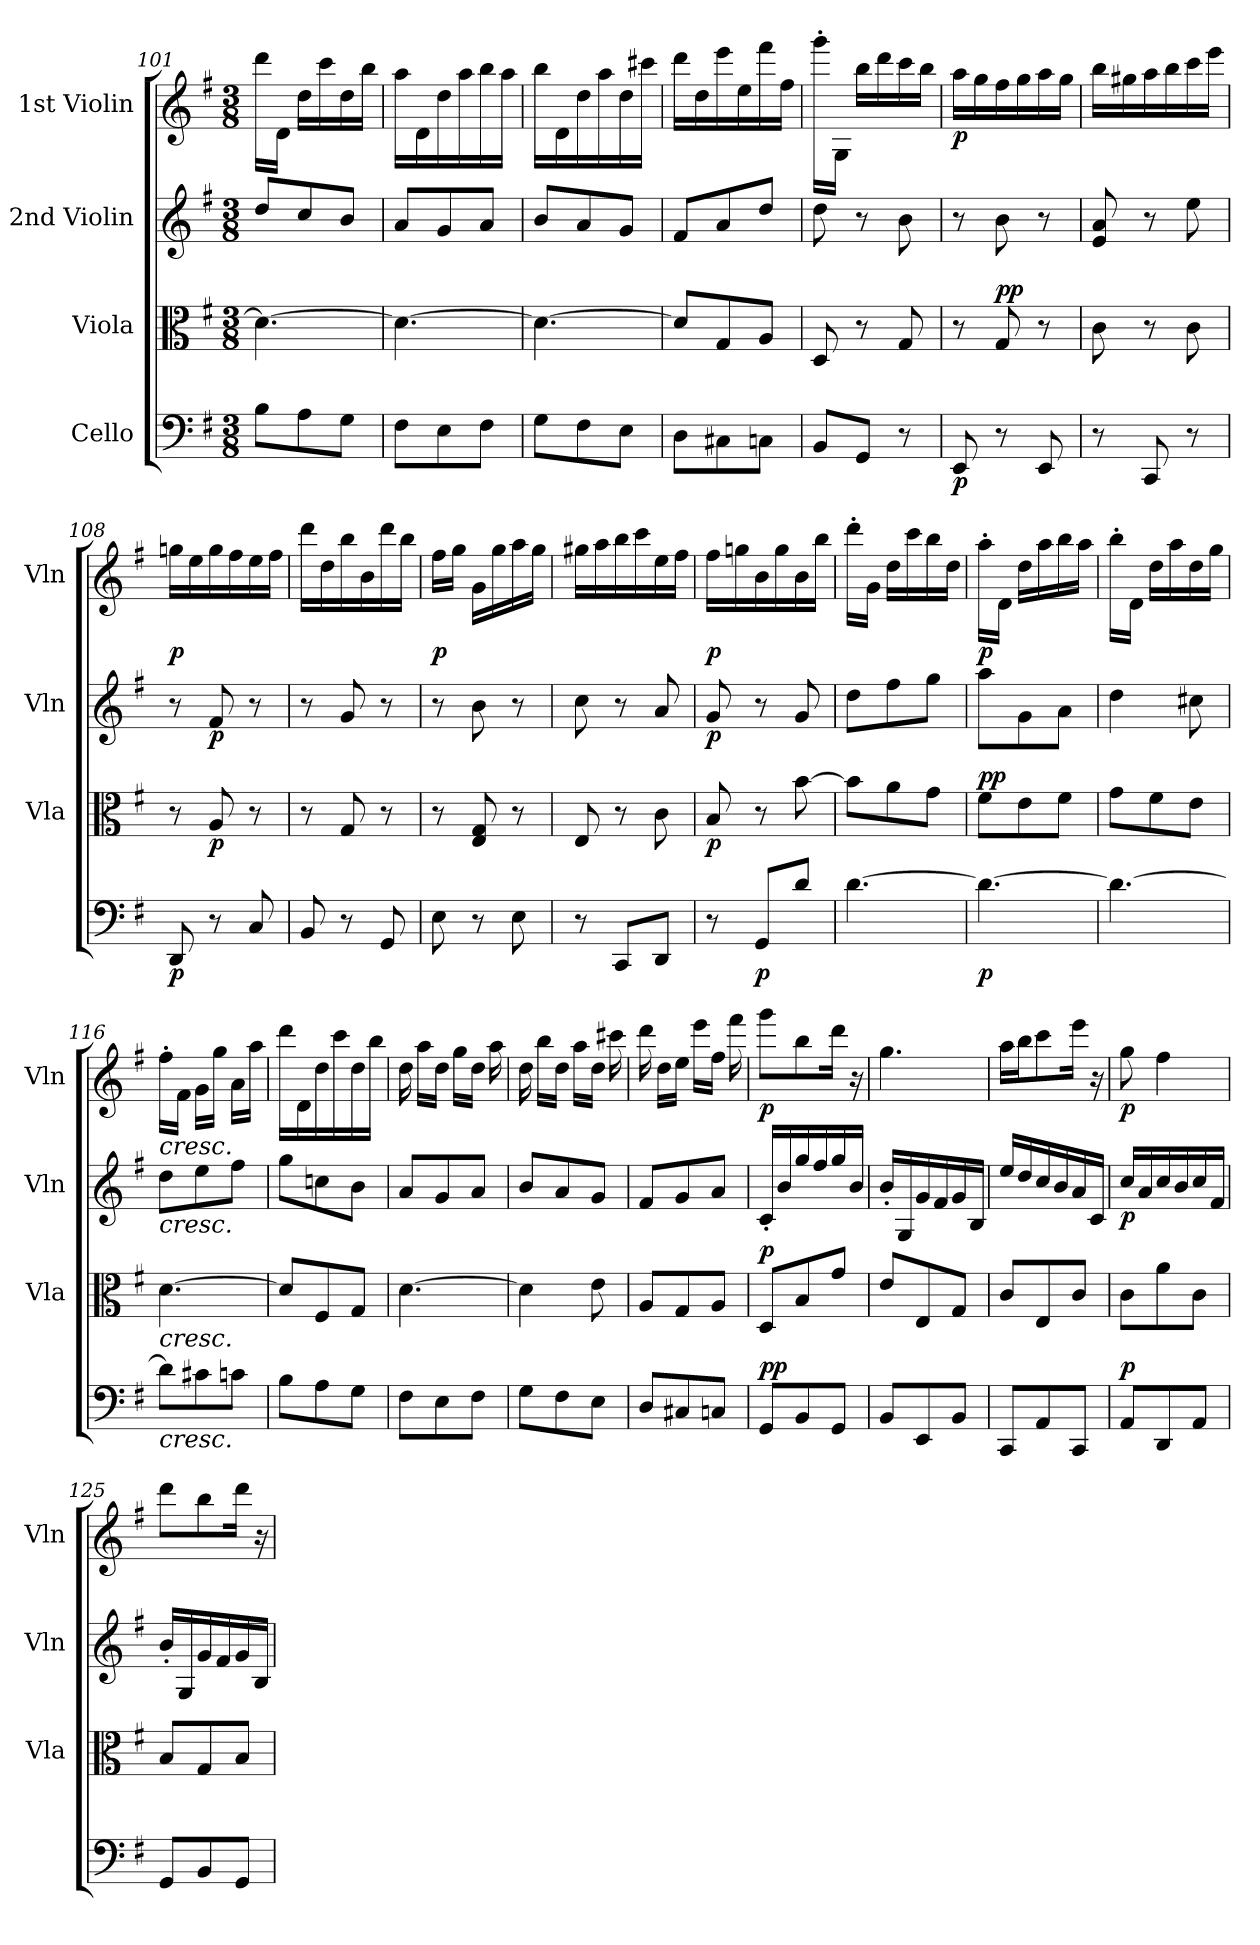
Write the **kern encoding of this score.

**kern	**dynam	**kern	**dynam	**kern	**dynam	**kern	**dynam
*part4	*part4	*part3	*part3	*part2	*part2	*part1	*part1
*staff4	*staff4	*staff3	*staff3	*staff2	*staff2	*staff1	*staff1
*I"Cello	*	*I"Viola	*	*I"2nd Violin	*	*I"1st Violin	*
*	*	*I'Vla	*	*I'Vln	*	*I'Vln	*
!!LO:LB:g=z
*clefF4	*	*clefC3	*	*clefG2	*	*clefG2	*
*k[f#]	*	*k[f#]	*	*k[f#]	*	*k[f#]	*
*G:	*	*G:	*	*G:	*	*G:	*
*M3/8	*	*M3/8	*	*M3/8	*	*M3/8	*
=101	=101	=101	=101	=101	=101	=101	=101
8B\L	.	4.d\_	.	8dd/L	.	16ddd\LL	.
.	.	.	.	.	.	16d\JJ	.
8A\	.	.	.	8cc/	.	16dd\LL	.
.	.	.	.	.	.	16ccc\	.
8G\J	.	.	.	8b/J	.	16dd\	.
.	.	.	.	.	.	16bb\JJ	.
!!LO:LB:g=z
=102	=102	=102	=102	=102	=102	=102	=102
8F#\L	.	4.d\_	.	8a/L	.	16aa\LL	.
.	.	.	.	.	.	16d\	.
8E\	.	.	.	8g/	.	16dd\	.
.	.	.	.	.	.	16aa\	.
8F#\J	.	.	.	8a/J	.	16bb\	.
.	.	.	.	.	.	16aa\JJ	.
=103	=103	=103	=103	=103	=103	=103	=103
8G\L	.	4.d\_	.	8b/L	.	16bb\LL	.
.	.	.	.	.	.	16d\	.
8F#\	.	.	.	8a/	.	16dd\	.
.	.	.	.	.	.	16aa\	.
8E\J	.	.	.	8g/J	.	16dd\	.
.	.	.	.	.	.	16ccc#X\JJ	.
=104	=104	=104	=104	=104	=104	=104	=104
8D\L	.	8d/L]	.	8f#/L	.	16ddd\LL	.
.	.	.	.	.	.	16dd\	.
8C#X\	.	8G/	.	8a/	.	16eee\	.
.	.	.	.	.	.	16ee\	.
8Cn\J	.	8A/J	.	8dd/J	.	16fff#\	.
.	.	.	.	.	.	16ff#\JJ	.
=105	=105	=105	=105	=105	=105	=105	=105
8BB/L	.	8D/	.	8dd\	.	16ggg'\LL	.
.	.	.	.	.	.	16G\JJ	.
8GG/J	.	8r	.	8r	.	16bb\LL	.
.	.	.	.	.	.	16ddd\	.
8r	.	8G/	.	8b\	.	16ccc\	.
.	.	.	.	.	.	16bb\JJ	.
=106	=106	=106	=106	=106	=106	=106	=106
!	!LO:DY:b	!	!	!	!	!	!LO:DY:b
8EE/	p	8r	.	8r	.	16aa\LL	p
.	.	.	.	.	.	16gg\	.
!	!	!	!LO:DY:a	!	!	!	!
!	!	!	!LO:DY:n=1:b	!	!	!	!
8r	.	8G/	p p	8b\	.	16ff#\	.
.	.	.	.	.	.	16gg\	.
8EE/	.	8r	.	8r	.	16aa\	.
.	.	.	.	.	.	16gg\JJ	.
=107	=107	=107	=107	=107	=107	=107	=107
8r	.	8c\	.	8e/ 8a/	.	16bb\LL	.
.	.	.	.	.	.	16gg#X\	.
8CC/	.	8r	.	8r	.	16aa\	.
.	.	.	.	.	.	16bb\	.
8r	.	8c\	.	8ee\	.	16ccc\	.
.	.	.	.	.	.	16eee\JJ	.
!!LO:PB:g=z
=108	=108	=108	=108	=108	=108	=108	=108
!	!LO:DY:b	!	!	!	!	!	!LO:DY:b
8DD/	p	8r	.	8r	.	16ggn\LL	p
.	.	.	.	.	.	16ee\	.
!	!	!	!LO:DY:b	!	!LO:DY:b	!	!
8r	.	8A/	p	8f#/	p	16gg\	.
.	.	.	.	.	.	16ff#\	.
8C/	.	8r	.	8r	.	16ee\	.
.	.	.	.	.	.	16ff#\JJ	.
=109	=109	=109	=109	=109	=109	=109	=109
8BB/	.	8r	.	8r	.	16ddd\LL	.
.	.	.	.	.	.	16dd\	.
8r	.	8G/	.	8g/	.	16bb\	.
.	.	.	.	.	.	16b\	.
8GG/	.	8r	.	8r	.	16ddd\	.
.	.	.	.	.	.	16bb\JJ	.
!!LO:LB:g=z
=110	=110	=110	=110	=110	=110	=110	=110
!	!	!	!	!	!	!	!LO:DY:b
8E\	.	8r	.	8r	.	16ff#\LL	p
.	.	.	.	.	.	16gg\JJ	.
8r	.	8E/ 8G/	.	8b\	.	16g\LL	.
.	.	.	.	.	.	16gg\	.
8E\	.	8r	.	8r	.	16aa\	.
.	.	.	.	.	.	16gg\JJ	.
=111	=111	=111	=111	=111	=111	=111	=111
8r	.	8E/	.	8cc\	.	16gg#X\LL	.
.	.	.	.	.	.	16aa\	.
8CC/L	.	8r	.	8r	.	16bb\	.
.	.	.	.	.	.	16ccc\	.
8DD/J	.	8c\	.	8a/	.	16ee\	.
.	.	.	.	.	.	16ff#\JJ	.
=112	=112	=112	=112	=112	=112	=112	=112
!	!	!	!LO:DY:b	!	!LO:DY:b	!	!LO:DY:b
8r	.	8B/	p	8g/	p	16ff#\LL	p
.	.	.	.	.	.	16ggn\	.
!	!LO:DY:b	!	!	!	!	!	!
8GG/L	p	8r	.	8r	.	16b\	.
.	.	.	.	.	.	16gg\	.
8d/J	.	[8b\	.	8g/	.	16b\	.
.	.	.	.	.	.	16bb\JJ	.
=113	=113	=113	=113	=113	=113	=113	=113
[4.d\	.	8b\L]	.	8dd\L	.	16ddd'\LL	.
.	.	.	.	.	.	16g\JJ	.
.	.	8a\	.	8ff#\	.	16dd\LL	.
.	.	.	.	.	.	16ccc\	.
.	.	8g\J	.	8gg\J	.	16bb\	.
.	.	.	.	.	.	16dd\JJ	.
=114	=114	=114	=114	=114	=114	=114	=114
!	!LO:DY:b	!	!LO:DY:b	!	!	!	!
!	!	!	!LO:DY:n=1:a	!	!	!	!LO:DY:b
4.d\_	p	8f#\L	p p	8aa\L	.	16aa'\LL	p
.	.	.	.	.	.	16d\JJ	.
.	.	8e\	.	8g\	.	16dd\LL	.
.	.	.	.	.	.	16aa\	.
.	.	8f#\J	.	8a\J	.	16bb\	.
.	.	.	.	.	.	16aa\JJ	.
=115	=115	=115	=115	=115	=115	=115	=115
4.d\_	.	8g\L	.	4dd\	.	16bb'\LL	.
.	.	.	.	.	.	16d\JJ	.
.	.	8f#\	.	.	.	16dd\LL	.
.	.	.	.	.	.	16aa\	.
.	.	8e\J	.	8cc#X\	.	16dd\	.
.	.	.	.	.	.	16gg\JJ	.
!!LO:LB:g=z
=116	=116	=116	=116	=116	=116	=116	=116
!	!	!	!	!	!	!LO:TX:b:i:t=cresc.	!
!	!	!	!	!LO:TX:b:i:t=cresc.	!	!	!
!	!	!LO:TX:b:i:t=cresc.	!	!	!	!	!
!LO:TX:b:i:t=cresc.	!	!	!	!	!	!	!
8d\L]	.	[4.d\	.	8dd\L	.	16ff#'\LL	.
.	.	.	.	.	.	16f#\JJ	.
8c#X\	.	.	.	8ee\	.	16g\LL	.
.	.	.	.	.	.	16gg\JJ	.
8cn\J	.	.	.	8ff#\J	.	16a\LL	.
.	.	.	.	.	.	16aa\JJ	.
=117	=117	=117	=117	=117	=117	=117	=117
8B\L	.	8d/L]	.	8gg\L	.	16ddd\LL	.
.	.	.	.	.	.	16d\	.
8A\	.	8F#/	.	8ccn\	.	16dd\	.
.	.	.	.	.	.	16ccc\	.
8G\J	.	8G/J	.	8b\J	.	16dd\	.
.	.	.	.	.	.	16bb\JJ	.
!!LO:PB:g=z
=118	=118	=118	=118	=118	=118	=118	=118
8F#\L	.	[4.d\	.	8a/L	.	16dd\	.
.	.	.	.	.	.	16aa\LL	.
8E\	.	.	.	8g/	.	16dd\JJ	.
.	.	.	.	.	.	16gg\LL	.
8F#\J	.	.	.	8a/J	.	16dd\JJ	.
.	.	.	.	.	.	16aa\	.
=119	=119	=119	=119	=119	=119	=119	=119
8G\L	.	4d\]	.	8b/L	.	16dd\	.
.	.	.	.	.	.	16bb\LL	.
8F#\	.	.	.	8a/	.	16dd\JJ	.
.	.	.	.	.	.	16aa\LL	.
8E\J	.	8e\	.	8g/J	.	16dd\JJ	.
.	.	.	.	.	.	16ccc#X\	.
=120	=120	=120	=120	=120	=120	=120	=120
8D/L	.	8A/L	.	8f#/L	.	16ddd\	.
.	.	.	.	.	.	16dd\LL	.
8C#X/	.	8G/	.	8g/	.	16ee\JJ	.
.	.	.	.	.	.	16eee\LL	.
8Cn/J	.	8A/J	.	8a/J	.	16ff#\JJ	.
.	.	.	.	.	.	16fff#\	.
=121	=121	=121	=121	=121	=121	=121	=121
!	!LO:DY:b	!	!	!	!	!	!
!	!LO:DY:n=1:a	!	!LO:DY:a	!	!	!	!LO:DY:b
8GG/L	p p	8D/L	p	16c'/LL	.	8ggg\L	p
.	.	.	.	16b/	.	.	.
8BB/	.	8B/	.	16gg/	.	8bb\	.
.	.	.	.	16ff#/	.	.	.
8GG/J	.	8g/J	.	16gg/	.	16ddd\Jk	.
.	.	.	.	16b/JJ	.	16r	.
=122	=122	=122	=122	=122	=122	=122	=122
8BB/L	.	8e/L	.	16b'/LL	.	4.gg\	.
.	.	.	.	16G/	.	.	.
8EE/	.	8E/	.	16g/	.	.	.
.	.	.	.	16f#/	.	.	.
8BB/J	.	8G/J	.	16g/	.	.	.
.	.	.	.	16B/JJ	.	.	.
=123	=123	=123	=123	=123	=123	=123	=123
8CC/L	.	8c/L	.	16ee/LL	.	16aa\LL	.
.	.	.	.	16dd/	.	16bb\J	.
8AA/	.	8E/	.	16cc/	.	8ccc\	.
.	.	.	.	16b/	.	.	.
8CC/J	.	8c/J	.	16a/	.	16eee\Jk	.
.	.	.	.	16c/JJ	.	16r	.
!!LO:LB:g=z
=124	=124	=124	=124	=124	=124	=124	=124
!	!LO:DY:a	!	!	!	!LO:DY:b	!	!LO:DY:b
8AA/L	p	8c\L	.	16cc/LL	p	8gg\	p
.	.	.	.	16a/	.	.	.
8DD/	.	8a\	.	16cc/	.	4ff#\	.
.	.	.	.	16b/	.	.	.
8AA/J	.	8c\J	.	16cc/	.	.	.
.	.	.	.	16f#/JJ	.	.	.
=125	=125	=125	=125	=125	=125	=125	=125
8GG/L	.	8B/L	.	16b'/LL	.	8ddd\L	.
.	.	.	.	16G/	.	.	.
8BB/	.	8G/	.	16g/	.	8bb\	.
.	.	.	.	16f#/	.	.	.
8GG/J	.	8B/J	.	16g/	.	16ddd\Jk	.
.	.	.	.	16B/JJ	.	16r	.
=	=	=	=	=	=	=	=
*-	*-	*-	*-	*-	*-	*-	*-
